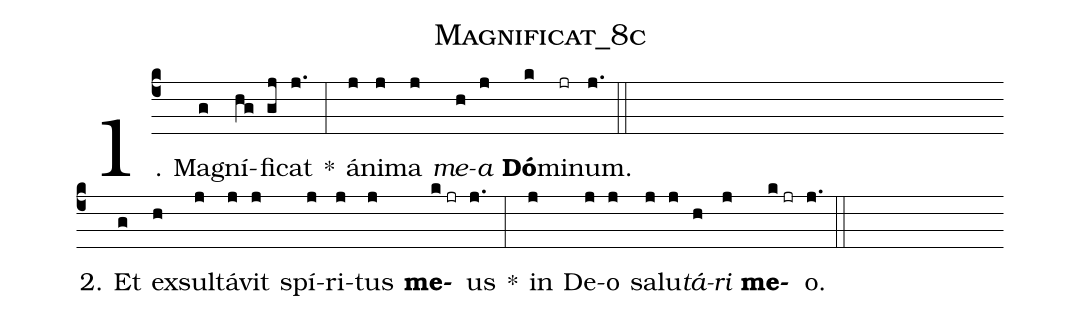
name:Magnificat_8c;
%%
(c4) 1. Ma(g)gní(hg)fi(gj)cat(j.) *(:) á(j)ni(j)ma(j) <i>me</i>(h)<i>a</i>(j) <b>Dó</b>(k)mi(jr)num.(j.) (::) (Z-)

2. Et(g) ex(h)sul(j)tá(j)vit(j) spí(j)ri(j)tus(j) <b>me</b>(k//jr)us(j.) *(:) in(j) De(j)o(j) sa(j)lu(j)<i>tá</i>(h)<i>ri</i>(j) <b>me</b>(k//jr)o.(j.) (::)
